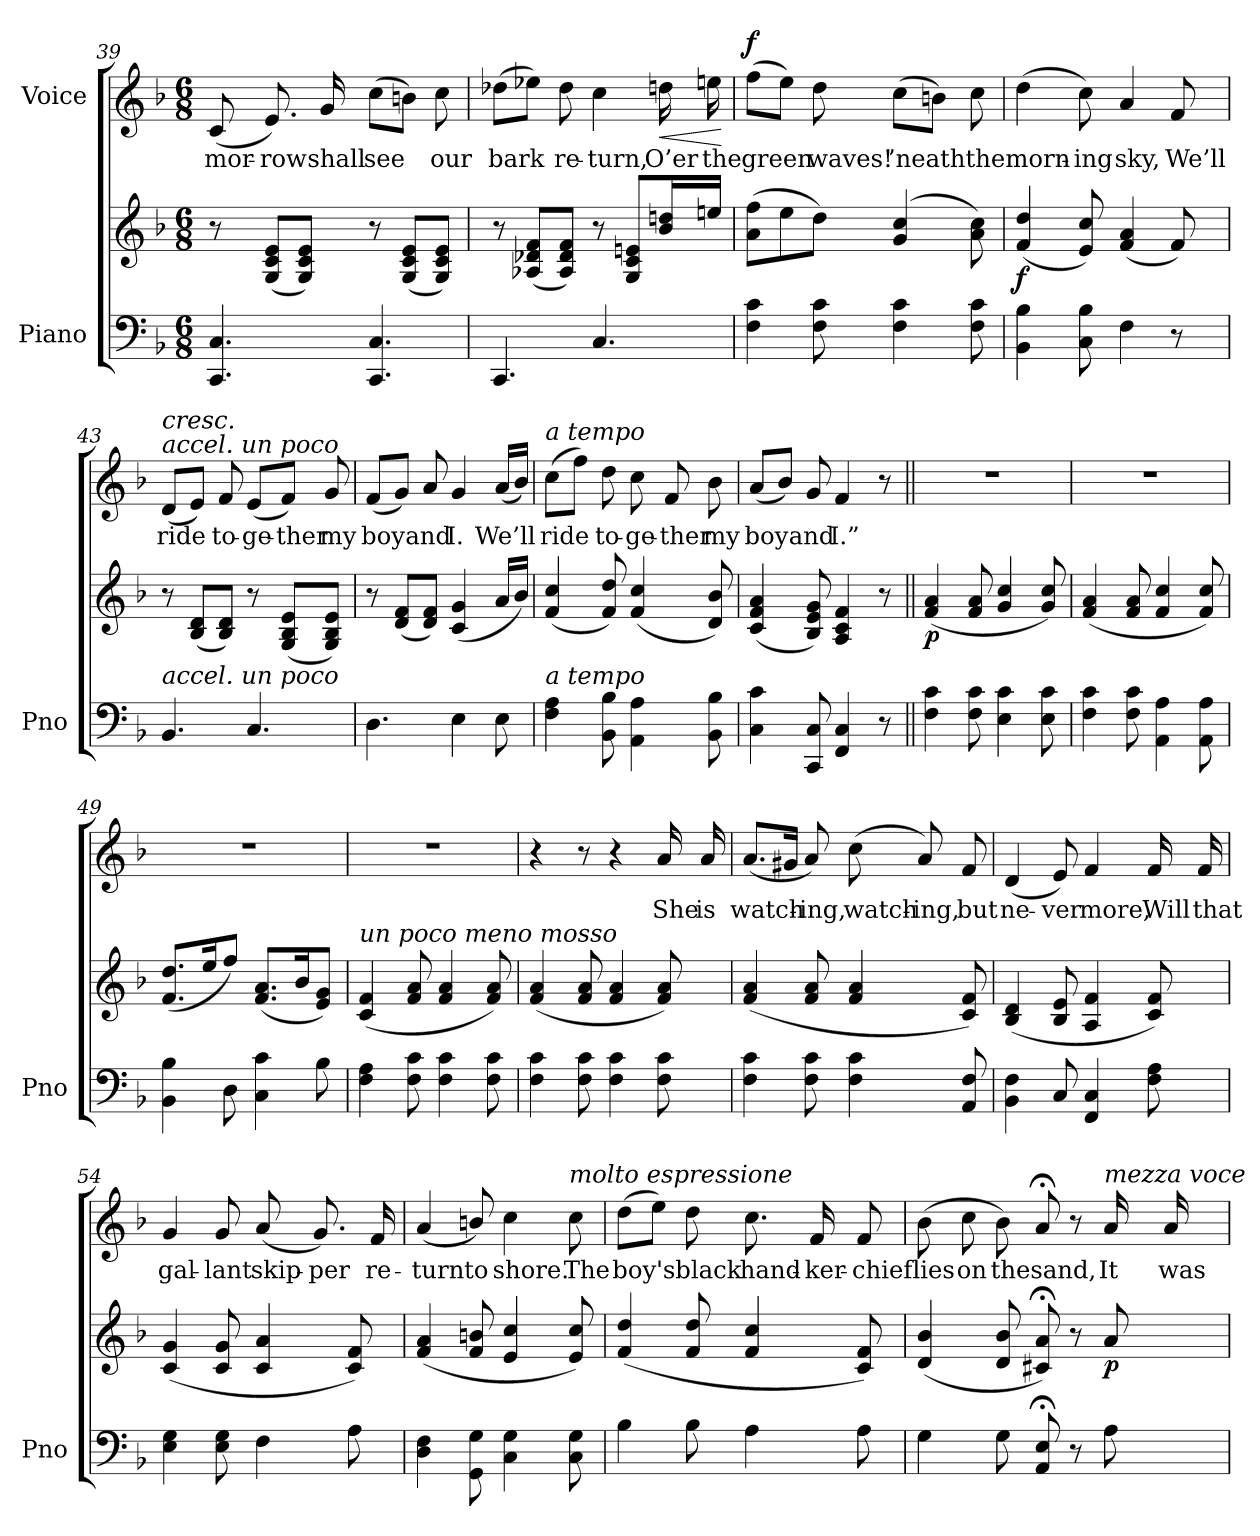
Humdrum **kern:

**kern	**kern	**dynam	**kern	**text	**dynam
*part2	*part2	*part2	*part1	*part1	*part1
*staff3	*staff2	*staff2/3	*staff1	*staff1	*staff1
*I"Piano	*	*	*I"Voice	*	*
*I'Pno	*	*	*	*	*
*clefF4	*clefG2	*	*clefG2	*	*
*k[b-]	*k[b-]	*	*k[b-]	*	*
*M6/8	*M6/8	*	*M6/8	*	*
=39	=39	=39	=39	=39	=39
!	!	!	!	!LO:LY:b	!
4.CC/ 4.C/	8r	.	(>8c/	-mor-	.
!	!	!	!	!LO:LY:b	!
.	(<8G/ 8c/ 8e/L	.	8.e/)	-row	.
.	8G/ 8c/ 8e/J)	.	.	.	.
!	!	!	!	!LO:LY:b	!
.	.	.	16g/	shall	.
!	!	!	!	!LO:LY:b	!
4.CC/ 4.C/	8r	.	(>8cc\L	see	.
.	(<8G/ 8c/ 8e/L	.	8bn\J)	.	.
!	!	!	!	!LO:LY:b	!
.	8G/ 8c/ 8e/J)	.	8cc\	our	.
=40	=40	=40	=40	=40	=40
!	!	!	!	!LO:LY:b	!
4.CC/	8r	.	(>8dd-X\L	bark	.
.	(<8A-X/ 8d-X/ 8f/L	.	8ee-X\J)	.	.
!	!	!	!	!LO:LY:b	!
.	8A-/ 8d-/ 8f/J)	.	8dd-\	re-	.
!	!	!	!	!LO:LY:b	!
4.C/	8r	.	4cc\	-turn,	.
.	8G/ 8c/ 8en/L	.	.	.	.
!	!	!	!	!LO:LY:b	!LO:HP:b
.	16b-/ 16ddn/L	.	16ddn\	O’er	<
!	!	!	!	!LO:LY:b	!
.	16een/JJ	.	16een\	the	.
.	.	.	.	.	[
!!LO:LB:g=z
=41	=41	=41	=41	=41	=41
!	!	!	!	!LO:LY:b	!LO:DY:a
4F\ 4c\	(>8a\ 8ff\L	.	(>8ff\L	green	f
.	8ee\	.	8ee\J)	.	.
!	!	!	!	!LO:LY:b	!
8F\ 8c\	8dd\J)	.	8dd\	waves!	.
!	!	!	!	!LO:LY:b	!
4F\ 4c\	(<4g/ 4cc/	.	(>8cc\L	’neath	.
.	.	.	8bn\J)	.	.
!	!	!	!	!LO:LY:b	!
8F\ 8c\	8a\ 8cc\)	.	8cc\	the	.
=42	=42	=42	=42	=42	=42
!	!	!LO:DY:b	!	!LO:LY:b	!
4BB-\ 4B-\	(<4f/ 4dd/	f	(>4dd\	morn-	.
!	!	!	!	!LO:LY:b	!
8C\ 8B-\	8e/ 8cc/)	.	8cc\)	-ing	.
!	!	!	!	!LO:LY:b	!
4F\	(<4f/ 4a/	.	4a/	sky,	.
!	!	!	!	!LO:LY:b	!
8r	8f/)	.	8f/	We’ll	.
=43	=43	=43	=43	=43	=43
!	!	!	!LO:TX:a:i:t=accel. un poco	!	!
!	!	!	!LO:TX:a:i:t=cresc.	!	!
!LO:TX:a:i:t=accel. un poco	!	!	!	!	!
!	!	!	!	!LO:LY:b	!
4.BB-/	8r	.	(<8d/L	ride	.
.	(<8B-/ 8d/L	.	8e/J)	.	.
!	!	!	!	!LO:LY:b	!
.	8B-/ 8d/J)	.	8f/	to-	.
!	!	!	!	!LO:LY:b	!
4.C/	8r	.	(<8e/L	-ge-	.
!	!	!	!	!LO:LY:b	!
.	(<8G/ 8B-/ 8e/L	.	8f/J)	-ther	.
!	!	!	!	!LO:LY:b	!
.	8G/ 8B-/ 8e/J)	.	8g/	my	.
!!LO:LB:g=z
=44	=44	=44	=44	=44	=44
!	!	!	!	!LO:LY:b	!
4.D\	8r	.	(<8f/L	boy	.
.	(<8d/ 8f/L	.	8g/J)	.	.
!	!	!	!	!LO:LY:b	!
.	8d/ 8f/J)	.	8a/	and	.
!	!	!	!	!LO:LY:b	!
4E\	(<4c/ 4g/	.	4g/	I.	.
!	!	!	!	!LO:LY:b	!
8E\	16a/LL	.	(<16a/LL	We’ll	.
.	16b-/JJ)	.	16b-/JJ)	.	.
=45	=45	=45	=45	=45	=45
!	!	!	!LO:TX:a:i:t=a tempo	!	!
!LO:TX:a:i:t=a tempo	!	!	!	!	!
!	!	!	!	!LO:LY:b	!
4F\ 4A\	(<4f/ 4cc/	.	(>8cc\L	ride	.
.	.	.	8ff\J)	.	.
!	!	!	!	!LO:LY:b	!
8BB-\ 8B-\	8f/ 8dd/)	.	8dd\	to-	.
!	!	!	!	!LO:LY:b	!
4AA\ 4A\	(<4f/ 4cc/	.	8cc\	-ge-	.
!	!	!	!	!LO:LY:b	!
.	.	.	8f/	-ther	.
!	!	!	!	!LO:LY:b	!
8BB-\ 8B-\	8d/ 8b-/)	.	8b-\	my	.
=46	=46	=46	=46	=46	=46
!	!	!	!	!LO:LY:b	!
4C\ 4c\	(<4c/ 4f/ 4a/	.	(<8a/L	boy	.
.	.	.	8b-/J)	.	.
!	!	!	!	!LO:LY:b	!
8CC/ 8C/	8B-/ 8e/ 8g/)	.	8g/	and	.
!	!	!	!	!LO:LY:b	!
4FF/ 4C/	4A/ 4c/ 4f/	.	4f/	I.”	.
8r	8r	.	8r	.	.
!!LO:PB:g=z
=47||	=47||	=47||	=47||	=47||	=47||
!	!	!LO:DY:b	!	!	!
4F\ 4c\	(<4f/ 4a/	p	2.r	.	.
8F\ 8c\	8f/ 8a/	.	.	.	.
4E\ 4c\	4g/ 4cc/	.	.	.	.
8E\ 8c\	8g/ 8cc/)	.	.	.	.
=48	=48	=48	=48	=48	=48
4F\ 4c\	(<4f/ 4a/	.	2.r	.	.
8F\ 8c\	8f/ 8a/	.	.	.	.
4AA\ 4A\	4f/ 4cc/	.	.	.	.
8AA\ 8A\	8f/ 8cc/)	.	.	.	.
=49	=49	=49	=49	=49	=49
4BB-\ 4B-\	(<8.f/ 8.dd/L	.	2.r	.	.
.	16ee/K	.	.	.	.
8D\	8ff/J)	.	.	.	.
4C\ 4c\	(<8.f/ 8.a/L	.	.	.	.
.	16b-/K	.	.	.	.
8B-\	8e/ 8g/J)	.	.	.	.
=50	=50	=50	=50	=50	=50
!	!LO:TX:a:i:t=un poco meno mosso	!	!	!	!
4F\ 4A\	(<4c/ 4f/	.	2.r	.	.
8F\ 8c\	8f/ 8a/	.	.	.	.
4F\ 4c\	4f/ 4a/	.	.	.	.
8F\ 8c\	8f/ 8a/)	.	.	.	.
!!LO:LB:g=z
=51	=51	=51	=51	=51	=51
4F\ 4c\	(<4f/ 4a/	.	4r	.	.
8F\ 8c\	8f/ 8a/	.	8r	.	.
4F\ 4c\	4f/ 4a/	.	4r	.	.
!	!	!	!	!LO:LY:b	!LO:DY:a
!	!	!	!	!	!LO:DY:n=1:a
8F\ 8c\	8f/ 8a/)	.	16a/	She	p other-dynamics
!	!	!	!	!LO:LY:b	!
.	.	.	16a/	is	.
=52	=52	=52	=52	=52	=52
!	!	!	!	!LO:LY:b	!
4F\ 4c\	(<4f/ 4a/	.	(<8.a/L	watch-	.
.	.	.	16g#X/Jk	.	.
!	!	!	!	!LO:LY:b	!
8F\ 8c\	8f/ 8a/	.	8a/)	-ing,	.
!	!	!	!	!LO:LY:b	!
4F\ 4c\	4f/ 4a/	.	(>8cc\	watch-	.
!	!	!	!	!LO:LY:b	!
.	.	.	8a/)	-ing,	.
!	!	!	!	!LO:LY:b	!
8AA/ 8F/	8c/ 8f/)	.	8f/	but	.
=53	=53	=53	=53	=53	=53
!	!	!	!	!LO:LY:b	!
4BB-\ 4F\	(<4B-/ 4d/	.	(<4d/	ne-	.
!	!	!	!	!LO:LY:b	!
8C/	8B-/ 8e/	.	8e/)	-ver	.
!	!	!	!	!LO:LY:b	!
4FF/ 4C/	4A/ 4f/	.	4f/	more,	.
!	!	!	!	!LO:LY:b	!
8F\ 8A\	8c/ 8f/)	.	16f/	Will	.
!	!	!	!	!LO:LY:b	!
.	.	.	16f/	that	.
!!LO:LB:g=z
=54	=54	=54	=54	=54	=54
!	!	!	!	!LO:LY:b	!
4E\ 4G\	(<4c/ 4g/	.	4g/	gal-	.
!	!	!	!	!LO:LY:b	!
8E\ 8G\	8c/ 8g/	.	8g/	-lant	.
!	!	!	!	!LO:LY:b	!
4F\	4c/ 4a/	.	(<8a/	skip-	.
!	!	!	!	!LO:LY:b	!
.	.	.	8.g/)	-per	.
8A\	8c/ 8f/)	.	.	.	.
!	!	!	!	!LO:LY:b	!
.	.	.	16f/	re-	.
=55	=55	=55	=55	=55	=55
!	!	!	!	!LO:LY:b	!
4D\ 4F\	(<4f/ 4a/	.	(<4a/	-turn	.
!	!	!	!	!LO:LY:b	!
8GG\ 8G\	8f/ 8bn/	.	8bn/)	to	.
!	!	!	!	!LO:LY:b	!
4C\ 4G\	4e/ 4cc/	.	4cc\	shore.	.
!	!	!	!LO:TX:a:i:t=molto espressione	!	!
!	!	!	!	!LO:LY:b	!
8C\ 8G\	8e/ 8cc/)	.	8cc\	The	.
=56	=56	=56	=56	=56	=56
!	!	!	!	!LO:LY:b	!
4B-\	(<4f/ 4dd/	.	(>8dd\L	boy's	.
.	.	.	8ee\J)	.	.
!	!	!	!	!LO:LY:b	!
8B-\	8f/ 8dd/	.	8dd\	black	.
!	!	!	!	!LO:LY:b	!
4A\	4f/ 4cc/	.	8.cc\	hand-	.
!	!	!	!	!LO:LY:b	!
.	.	.	16f/	-ker-	.
!	!	!	!	!LO:LY:b	!
8A\	8c/ 8f/)	.	8f/	-chief	.
!!LO:LB:g=z
=57	=57	=57	=57	=57	=57
!	!	!	!	!LO:LY:b	!
4G\	(<4d/ 4b-/	.	(>8b-\	lies	.
!	!	!	!	!LO:LY:b	!
.	.	.	8cc\	on	.
!	!	!	!	!LO:LY:b	!
8G\	8d/ 8b-/	.	8b-\)	the	.
!	!	!	!	!LO:LY:b	!
8AA/;< 8E/;<	8c#X/;< 8a/;<)	.	8a;</	sand,	.
8r	8r	.	8r	.	.
!	!	!	!LO:TX:a:i:t=mezza voce	!	!
!	!	!LO:DY:b	!	!LO:LY:b	!
8A\	8a/	p	16a/	It	.
!	!	!	!	!LO:LY:b	!
.	.	.	16a/	was	.
=	=	=	=	=	=
*-	*-	*-	*-	*-	*-
